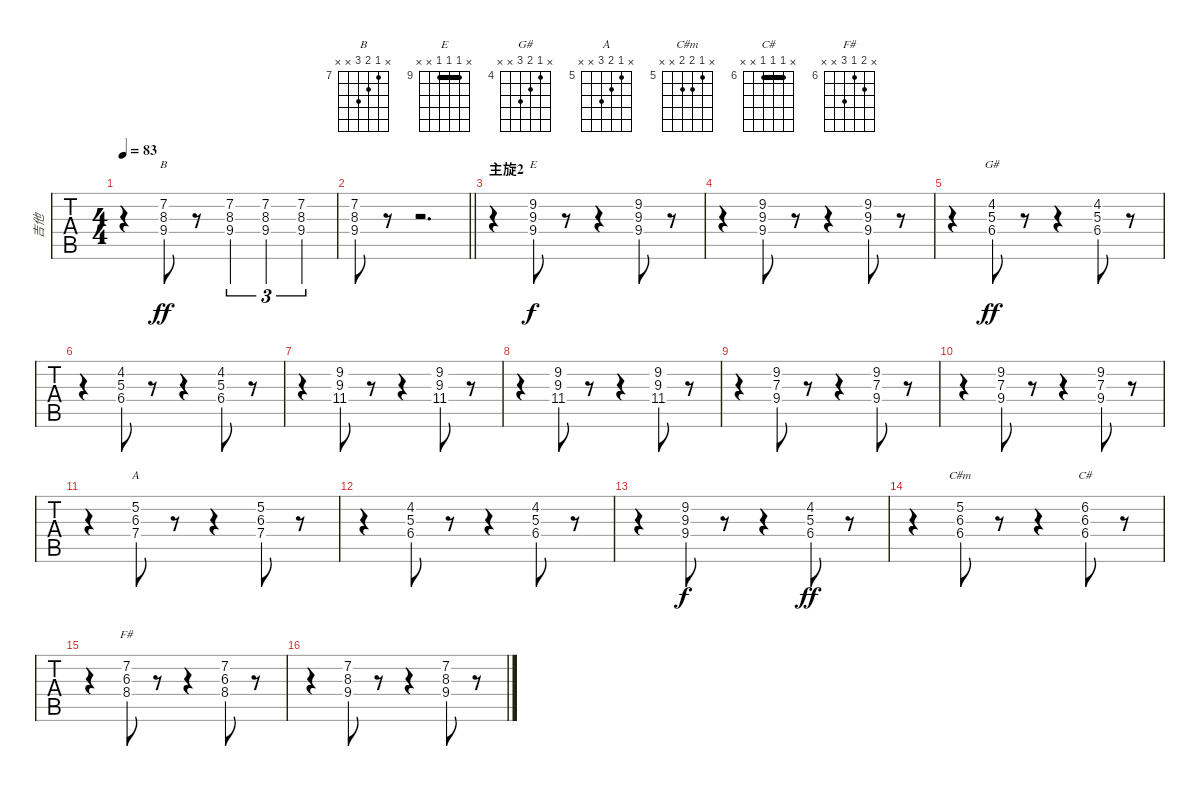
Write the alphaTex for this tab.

\track ("吉他" "吉他") {instrument electricguitarclean}
\staff {tabs}
\tuning (E4 B3 G3 D3 A2 E2) {hide}
\chord ("B" x 7 8 9 x x) {firstfret 7}
\chord ("E" x 9 9 9 x x) {firstfret 9 barre 9}
\chord ("G#" x 4 5 6 x x) {firstfret 4}
\chord ("A" x 5 6 7 x x) {firstfret 5}
\chord ("C#m" x 5 6 6 x x) {firstfret 5}
\chord ("C#" x 6 6 6 x x) {firstfret 6 barre 6}
\chord ("F#" x 7 6 8 x x) {firstfret 6}
\ts (4 4)
\tempo 83
\clef g2
\ks e
r.4{dy ff} (7.2 8.3 9.4).8{ch "B"} r.8 (7.2{st} 8.3{st} 9.4).4{tu (3 2)} (7.2{st} 8.3{st} 9.4).4{tu (3 2)} (7.2{st} 8.3{st} 9.4).4{tu (3 2)} |
\barLineRight lightlight
(7.2 8.3 9.4).8 r.8 r.2{d} |
\section ("" "主旋2")
r.4 (9.2{st} 9.3{st} 9.4).8{ch "E" dy f} r.8 r.4 (9.2{st} 9.3{st} 9.4).8 r.8 |
r.4 (9.2{st} 9.3{st} 9.4).8 r.8 r.4 (9.2{st} 9.3{st} 9.4).8 r.8 |
r.4 (4.2{st} 5.3{st} 6.4{st}).8{ch "G#" dy ff} r.8 r.4 (4.2{st} 5.3{st} 6.4{st}).8 r.8 |
r.4 (4.2{st} 5.3{st} 6.4{st}).8 r.8 r.4 (4.2{st} 5.3{st} 6.4{st}).8 r.8 |
r.4 (9.2{st} 9.3{st} 11.4).8 r.8 r.4 (9.2{st} 9.3{st} 11.4).8 r.8 |
r.4 (9.2{st} 9.3{st} 11.4).8 r.8 r.4 (9.2{st} 9.3{st} 11.4).8 r.8 |
r.4 (9.2{st} 7.3{st} 9.4).8 r.8 r.4 (9.2{st} 7.3{st} 9.4).8 r.8 |
r.4 (9.2{st} 7.3{st} 9.4).8 r.8 r.4 (9.2{st} 7.3{st} 9.4).8 r.8 |
r.4 (5.2{st} 6.3{st} 7.4).8{ch "A"} r.8 r.4 (5.2{st} 6.3{st} 7.4).8 r.8 |
r.4 (4.2{st} 5.3{st} 6.4{st}).8 r.8 r.4 (4.2{st} 5.3{st} 6.4).8 r.8 |
r.4 (9.2{st} 9.3{st} 9.4).8{dy f} r.8 r.4 (4.2{st} 5.3{st} 6.4{st}).8{dy ff} r.8 |
r.4 (5.2{st} 6.3{st} 6.4{st}).8{ch "C#m"} r.8 r.4 (6.2{st} 6.3{st} 6.4).8{ch "C#"} r.8 |
r.4 (7.2{st} 6.3{st} 8.4).8{ch "F#"} r.8 r.4 (7.2{st} 6.3{st} 8.4).8 r.8 |
r.4 (7.2 8.3 9.4).8 r.8 r.4 (7.2 8.3 9.4).8 r.8
